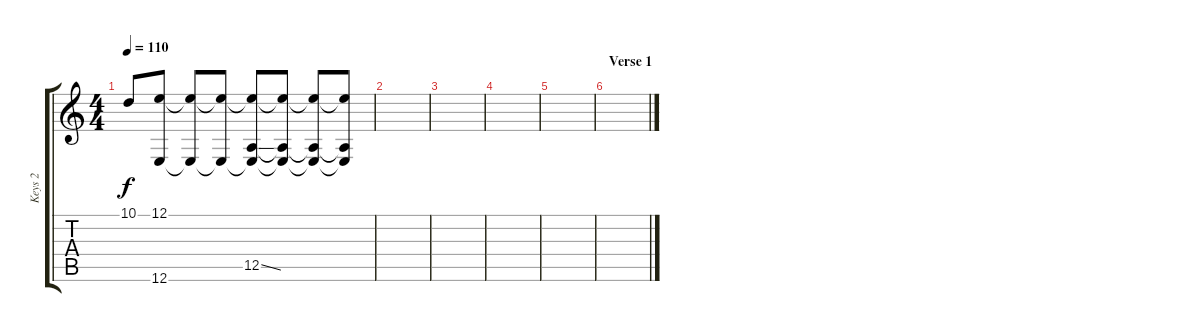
\track ("Keys 2" "Keys 2") {instrument stringensemble1}
\staff {score tabs}
\tuning (E4 B3 G3 D3 A2 E2) {hide}
\ts (4 4)
\tempo 110
\clef g2
\ks c
10.1.8{dy f} (12.1 12.6).8 (12.1{t} 12.6{t}).8 (12.1{t} 12.6{t}).8 (12.1{t} 12.5{ss} 12.6{t}).8 (12.1{t} 12.5{t} 12.6{t}).8 (12.1{t} 12.5{t} 12.6{t}).8 (12.1{t} 12.5{t} 12.6{t}).8 |
|
|
|
|
\section ("" "Verse 1")
